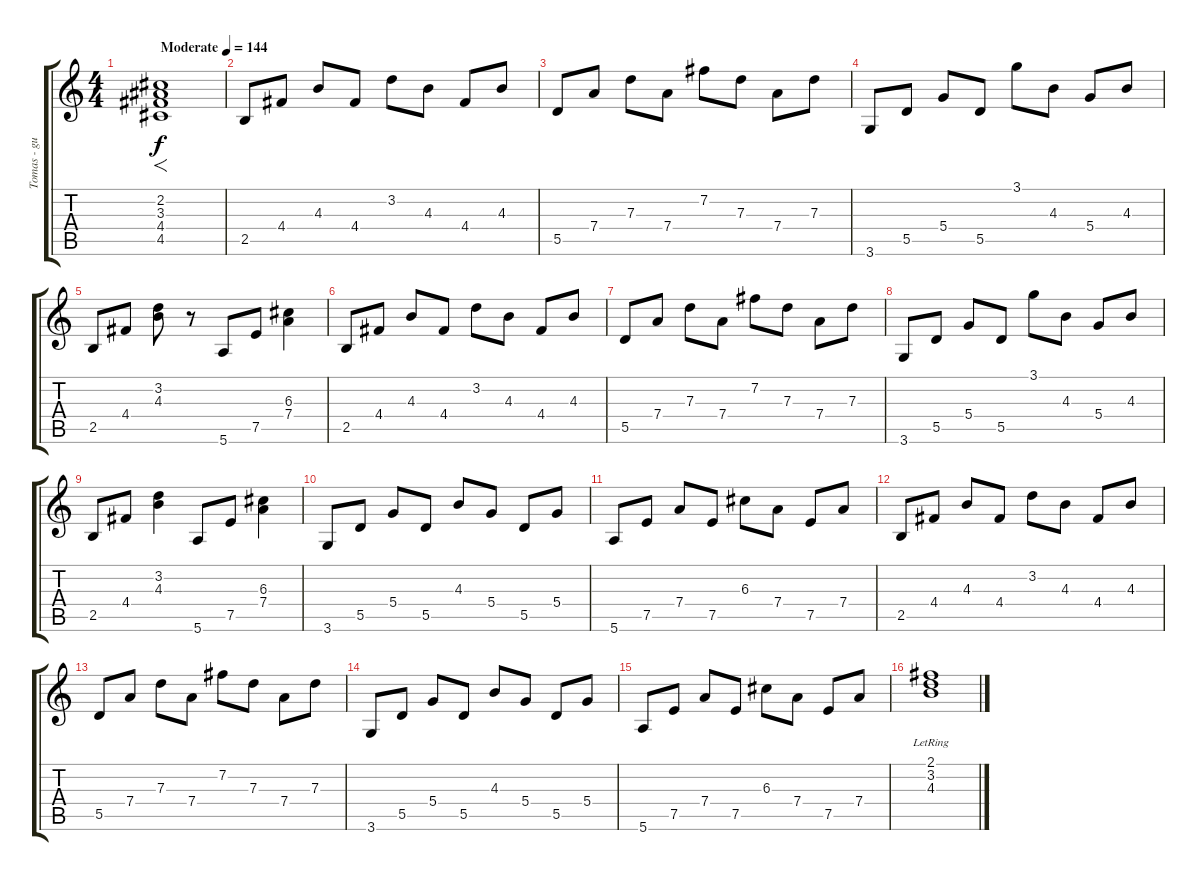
\track ("Tomas - guitar" "Tomas - gu") {instrument electricguitarjazz}
\staff {score tabs}
\tuning (E4 B3 G3 D3 A2 E2) {hide}
\ts (4 4)
\tempo (144 "Moderate")
\clef g2
\ks c
(2.2 3.3 4.4 4.5).1{f dy f instrument electricguitarjazz} |
2.5.8 4.4.8 4.3.8 4.4.8 3.2.8 4.3.8 4.4.8 4.3.8 |
5.5.8 7.4.8 7.3.8 7.4.8 7.2.8 7.3.8 7.4.8 7.3.8 |
3.6.8 5.5.8 5.4.8 5.5.8 3.1.8 4.3.8 5.4.8 4.3.8 |
2.5.8 4.4.8 (3.2 4.3).8 r.8 5.6.8 7.5.8 (6.3 7.4).4 |
2.5.8 4.4.8 4.3.8 4.4.8 3.2.8 4.3.8 4.4.8 4.3.8 |
5.5.8 7.4.8 7.3.8 7.4.8 7.2.8 7.3.8 7.4.8 7.3.8 |
3.6.8 5.5.8 5.4.8 5.5.8 3.1.8 4.3.8 5.4.8 4.3.8 |
2.5.8 4.4.8 (3.2 4.3).4 5.6.8 7.5.8 (6.3 7.4).4 |
3.6.8 5.5.8 5.4.8 5.5.8 4.3.8 5.4.8 5.5.8 5.4.8 |
5.6.8 7.5.8 7.4.8 7.5.8 6.3.8 7.4.8 7.5.8 7.4.8 |
2.5.8 4.4.8 4.3.8 4.4.8 3.2.8 4.3.8 4.4.8 4.3.8 |
5.5.8 7.4.8 7.3.8 7.4.8 7.2.8 7.3.8 7.4.8 7.3.8 |
3.6.8 5.5.8 5.4.8 5.5.8 4.3.8 5.4.8 5.5.8 5.4.8 |
5.6.8 7.5.8 7.4.8 7.5.8 6.3.8 7.4.8 7.5.8 7.4.8 |
(2.1{lr} 3.2{lr} 4.3{lr}).1
